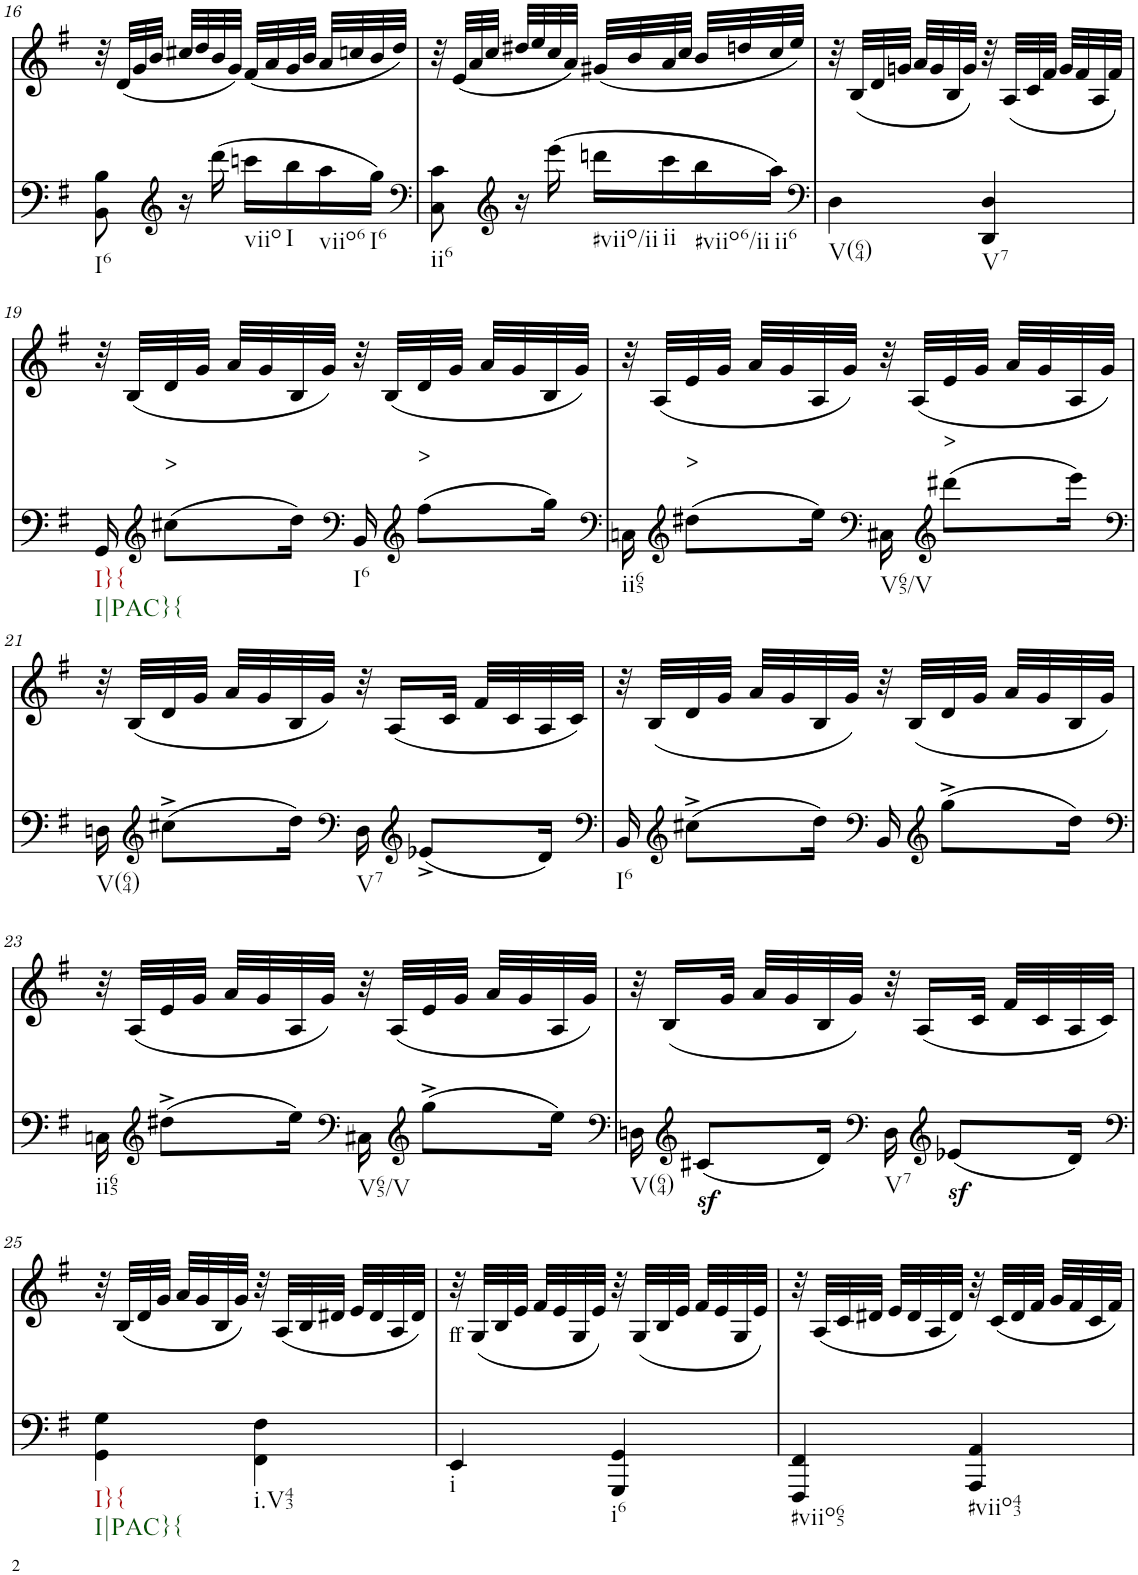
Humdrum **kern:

**kern	**kern	**text
*part2	*part1	*part1
*staff2	*staff1	*staff1
*I"piano	*I"piano	*
*I'Pno	*I'Pno	*
!!LO:PB:g=z
*clefF4	*clefG2	*
*k[f#]	*k[f#]	*
*e:	*e:	*
*M2/4	*M2/4	*
=16	=16	=16
!LO:TX:b:t=I6	!	!
8BB\ 8B\	32r	.
.	(32d/LLL	.
.	32g/	.
.	32b/JJJ	.
*clefG2	*	*
16r	32cc#X/LLL	.
.	32dd/	.
(16ddd\	32b/	.
.	32g/JJJ)	.
!LO:TX:b:t=viio	!	!
16cccn\LL	(32f#/LLL	.
.	32a/	.
!LO:TX:b:t=I	!	!
16bb\	32g/	.
.	32b/JJJ	.
!LO:TX:b:t=viio6	!	!
16aa\	32a/LLL	.
.	32ccn/	.
!LO:TX:b:t=I6	!	!
16gg\JJ)	32b/	.
.	32dd/JJJ)	.
=17	=17	=17
*clefF4	*	*
!LO:TX:b:t=ii6	!	!
8C\ 8c\	32r	.
.	(32e/LLL	.
.	32a/	.
.	32cc/JJJ	.
*clefG2	*	*
16r	32dd#X/LLL	.
.	32ee/	.
(16eee\	32cc/	.
.	32a/JJJ)	.
!LO:TX:b:t=#viio/ii	!	!
16dddn\LL	(32g#X/LLL	.
.	32b/	.
!LO:TX:b:t=ii	!	!
16ccc\	32a/	.
.	32cc/JJJ	.
!LO:TX:b:t=#viio6/ii	!	!
16bb\	32b/LLL	.
.	32ddn/	.
!LO:TX:b:t=ii6	!	!
16aa\JJ)	32cc/	.
.	32ee/JJJ)	.
=18	=18	=18
*clefF4	*	*
!LO:TX:b:t=V(64)	!	!
4D\	32r	.
.	(32B/LLL	.
.	32d/	.
.	32gn/JJJ	.
.	32a/LLL	.
.	32g/	.
.	32B/	.
.	32g/JJJ)	.
!LO:TX:b:t=V7	!	!
4DD/ 4D/	32r	.
.	(32A/LLL	.
.	32c/	.
.	32f#/JJJ	.
.	32g/LLL	.
.	32f#/	.
.	32A/	.
.	32f#/JJJ)	.
!!LO:LB:g=z
=19	=19	=19
!LO:TX:b:t=I}{	!	!
!LO:TX:b:t=I|PAC}{	!	!
16GG/	32r	.
.	(32B/LLL	.
*clefG2	*	*
!	!	!LO:LY:b
(8cc#X\L	32d/	>
.	32g/JJJ	.
.	32a/LLL	.
.	32g/	.
16dd\Jk)	32B/	.
.	32g/JJJ)	.
*clefF4	*	*
!LO:TX:b:t=I6	!	!
16BB/	32r	.
.	(32B/LLL	.
*clefG2	*	*
!	!	!LO:LY:b
(8ff#\L	32d/	>
.	32g/JJJ	.
.	32a/LLL	.
.	32g/	.
16gg\Jk)	32B/	.
.	32g/JJJ)	.
=20	=20	=20
*clefF4	*	*
!LO:TX:b:t=ii65	!	!
16Cn\	32r	.
.	(32A/LLL	.
*clefG2	*	*
!	!	!LO:LY:b
(8dd#X\L	32e/	>
.	32g/JJJ	.
.	32a/LLL	.
.	32g/	.
16ee\Jk)	32A/	.
.	32g/JJJ)	.
*clefF4	*	*
!LO:TX:b:t=V65/V	!	!
16C#X\	32r	.
.	(32A/LLL	.
*clefG2	*	*
!	!	!LO:LY:b
(8ddd#X\L	32e/	>
.	32g/JJJ	.
.	32a/LLL	.
.	32g/	.
16eee\Jk)	32A/	.
.	32g/JJJ)	.
!!LO:LB:g=z
=21	=21	=21
*clefF4	*	*
!LO:TX:b:t=V(64)	!	!
16Dn\	32r	.
.	(32B/LLL	.
*clefG2	*	*
(8cc#X^\L	32d/	.
.	32g/JJJ	.
.	32a/LLL	.
.	32g/	.
16dd\Jk)	32B/	.
.	32g/JJJ)	.
*clefF4	*	*
!LO:TX:b:t=V7	!	!
16D\	32r	.
.	(16A/LL	.
*clefG2	*	*
(8e-X^/L	.	.
.	32c/JJk	.
.	32f#/LLL	.
.	32c/	.
16d/Jk)	32A/	.
.	32c/JJJ)	.
=22	=22	=22
*clefF4	*	*
!LO:TX:b:t=I6	!	!
16BB/	32r	.
.	(32B/LLL	.
*clefG2	*	*
(8cc#X^\L	32d/	.
.	32g/JJJ	.
.	32a/LLL	.
.	32g/	.
16dd\Jk)	32B/	.
.	32g/JJJ)	.
*clefF4	*	*
16BB/	32r	.
.	(32B/LLL	.
*clefG2	*	*
(8gg^\L	32d/	.
.	32g/JJJ	.
.	32a/LLL	.
.	32g/	.
16dd\Jk)	32B/	.
.	32g/JJJ)	.
!!LO:LB:g=z
=23	=23	=23
*clefF4	*	*
!LO:TX:b:t=ii65	!	!
16Cn\	32r	.
.	(32A/LLL	.
*clefG2	*	*
(8dd#X^\L	32e/	.
.	32g/JJJ	.
.	32a/LLL	.
.	32g/	.
16ee\Jk)	32A/	.
.	32g/JJJ)	.
*clefF4	*	*
!LO:TX:b:t=V65/V	!	!
16C#X\	32r	.
.	(32A/LLL	.
*clefG2	*	*
(8gg^\L	32e/	.
.	32g/JJJ	.
.	32a/LLL	.
.	32g/	.
16ee\Jk)	32A/	.
.	32g/JJJ)	.
=24	=24	=24
*clefF4	*	*
!LO:TX:b:t=V(64)	!	!
16Dn\	32r	.
.	(16B/LL	.
*clefG2	*	*
(8c#Xz</L	.	.
.	32g/JJk	.
.	32a/LLL	.
.	32g/	.
16d/Jk)	32B/	.
.	32g/JJJ)	.
*clefF4	*	*
!LO:TX:b:t=V7	!	!
16D\	32r	.
.	(16A/LL	.
*clefG2	*	*
(8e-Xz</L	.	.
.	32c/JJk	.
.	32f#/LLL	.
.	32c/	.
16d/Jk)	32A/	.
.	32c/JJJ)	.
!!LO:LB:g=z
=25	=25	=25
*clefF4	*	*
!LO:TX:b:t=I}{	!	!
!LO:TX:b:t=I|PAC}{	!	!
4GG\ 4G\	32r	.
.	(32B/LLL	.
.	32d/	.
.	32g/JJJ	.
.	32a/LLL	.
.	32g/	.
.	32B/	.
.	32g/JJJ)	.
!LO:TX:b:t=i.V43	!	!
4FF#\ 4F#\	32r	.
.	(32A/LLL	.
.	32B/	.
.	32d#X/JJJ	.
.	32e/LLL	.
.	32d#/	.
.	32A/	.
.	32d#/JJJ)	.
=26	=26	=26
!LO:TX:b:t=i	!	!
!	!	!LO:LY:b
4EE/	32r	ff
.	(32G/LLL	.
.	32B/	.
.	32e/JJJ	.
.	32f#/LLL	.
.	32e/	.
.	32G/	.
.	32e/JJJ)	.
!LO:TX:b:t=i6	!	!
4GGG/ 4GG/	32r	.
.	(32G/LLL	.
.	32B/	.
.	32e/JJJ	.
.	32f#/LLL	.
.	32e/	.
.	32G/	.
.	32e/JJJ)	.
=27	=27	=27
!LO:TX:b:t=#viio65	!	!
4FFF#/ 4FF#/	32r	.
.	(32A/LLL	.
.	32c/	.
.	32d#X/JJJ	.
.	32e/LLL	.
.	32d#/	.
.	32A/	.
.	32d#/JJJ)	.
!LO:TX:b:t=#viio43	!	!
4AAA/ 4AA/	32r	.
.	(32c/LLL	.
.	32d#/	.
.	32f#/JJJ	.
.	32g/LLL	.
.	32f#/	.
.	32c/	.
.	32f#/JJJ)	.
=	=	=
*-	*-	*-
